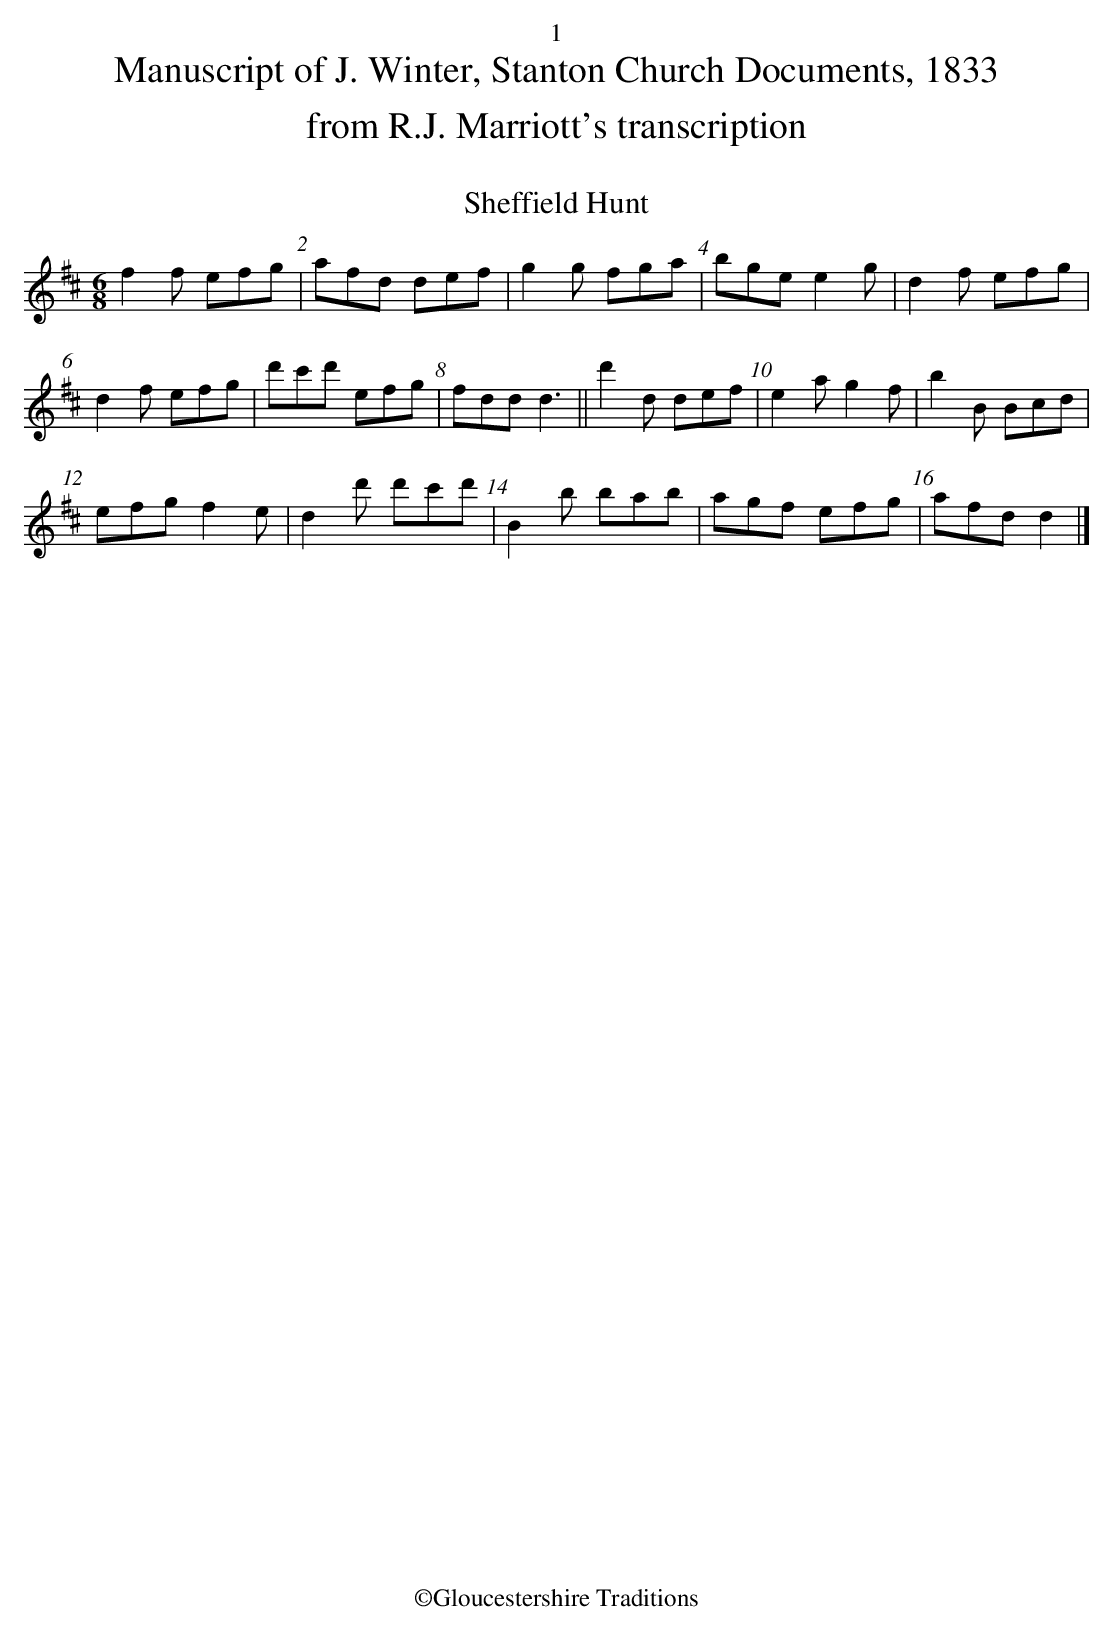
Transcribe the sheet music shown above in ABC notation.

X:1
T:Sheffield Hunt
M:6/8
L:1/8
K:D
f2f efg|afd def|g2g fga|bge e2g|d2f efg|
d2f efg|d'c'd' efg|fdd d3||d'2d def|e2a g2f|b2B Bcd|
efg f2e|d2d' d'c'd'|B2b bab|agf efg|afd d2|]
